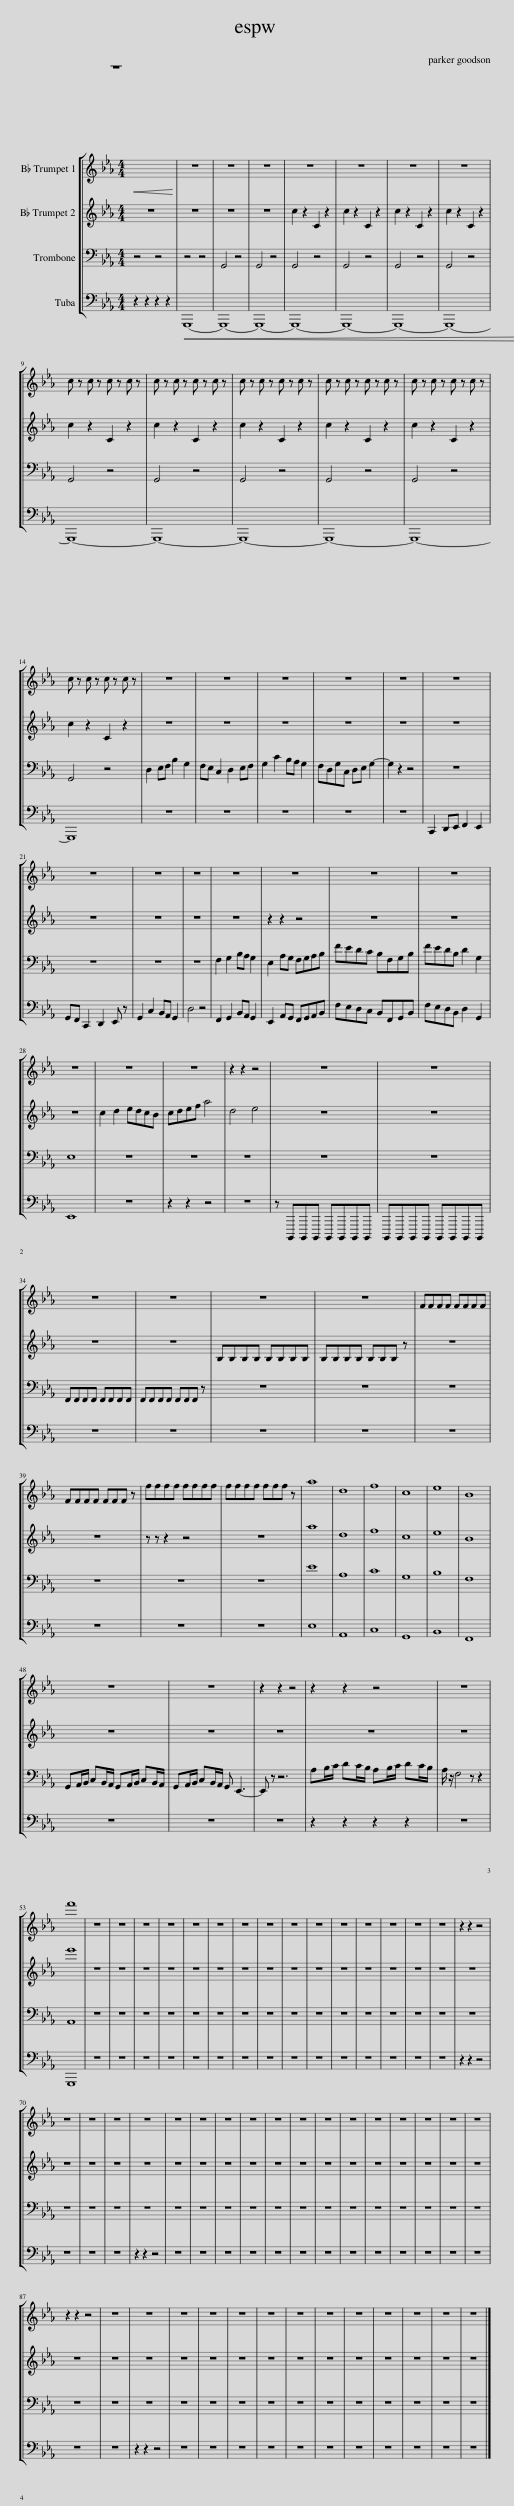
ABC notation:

X:1
%%score [ 1 2 3 4 ]
L:1/8
M:4/4
I:linebreak $
K:Eb
V:1 treble transpose=-2
V:2 treble transpose=-2
V:3 bass
V:4 bass
V:1
[K:Eb]!<(! z8!<)! | z8 | z8 | z8 | z8 | %5
 z8 | z8 | z8 |$ d z d z d z d z | d z d z d z d z | %10
 d z d z d z d z | d z d z d z d z | d z d z d z d z |$ d z d z d z d z | z8 | %15
 z8 | z8 | z8 | z8 | z8 |$ %20
 z8 | z8 | z8 | z8 | z8 | %25
 z8 | z8 |$ z8 | z8 | z8 | %30
 z2 z2 z4 | z8 | z8 |$ z8 | z8 | %35
 z8 | z8 | GGGG GGGG |$ GGGG GGG z | gggg gggg | %40
 gggg ggg z | b8 | =e8 | g8 | d8 | %45
 f8 | c8 |$ z8 | z8 | z2 z2 z4 | %50
 z2 z2 z4 | z8 |$ g'8 | z8 | z8 | %55
 z8 | z8 | z8 | z8 | z8 | %60
 z8 | z8 | z8 | z8 | z8 | %65
 z8 | z8 | z8 | z2 z2 z4 |$ z8 | %70
 z8 | z8 | z8 | z8 | z8 | %75
 z8 | z8 | z8 | z8 | z8 | %80
 z8 | z8 | z8 | z8 | z8 | %85
 z8 |$ z2 z2 z4 | z8 | z8 | z8 | %90
 z8 | z8 | z8 | z8 | z8 | %95
 z8 | z8 | z8 | z8 | z8 |] %100
V:2
[K:Eb] z8 | z8 | z8 | z8 | d2 z2 D2 z2 | %5
 d2 z2 D2 z2 | d2 z2 D2 z2 | d2 z2 D2 z2 |$ d2 z2 D2 z2 | d2 z2 D2 z2 | %10
 d2 z2 D2 z2 | d2 z2 D2 z2 | d2 z2 D2 z2 |$ d2 z2 D2 z2 | z8 | %15
 z8 | z8 | z8 | z8 | z8 |$ %20
 z8 | z8 | z8 | z8 | z2 z2 z4 | %25
 z8 | z8 |$ z8 | d2 =e2 fedc | d=efg b4 | %30
 =e4 f4 | z8 | z8 |$ z8 | z8 | %35
 CCCC CCCC | CCCC CCC z | z8 |$ z8 | z z z2 z4 | %40
 z8 | b8 | =e8 | g8 | d8 | %45
 f8 | c8 |$ z8 | z8 | z8 | %50
 z8 | z8 |$ f'8 | z8 | z8 | %55
 z8 | z8 | z8 | z8 | z8 | %60
 z8 | z8 | z8 | z8 | z8 | %65
 z8 | z8 | z8 | z8 |$ z8 | %70
 z8 | z8 | z8 | z8 | z8 | %75
 z8 | z8 | z8 | z8 | z8 | %80
 z8 | z8 | z8 | z8 | z8 | %85
 z8 |$ z8 | z8 | z8 | z8 | %90
 z8 | z8 | z8 | z8 | z8 | %95
 z8 | z8 | z8 | z8 | z8 |] %100
V:3
 z4 z4 | z4 z4 | G,,4 z4 | G,,4 z4 | G,,4 z4 | %5
 G,,4 z4 | G,,4 z4 | G,,4 z4 |$ G,,4 z4 | G,,4 z4 | %10
 G,,4 z4 | G,,4 z4 | G,,4 z4 |$ G,,4 z4 | D,2 E,F, B,2 G,2 | %15
 F,E, C,2 D,2 E,F, | G,2 C2 B,A, G,2 | F,D,G,C, D,E, G,2- | G,2 z2 z4 | z8 |$ %20
 z8 | z8 | z8 | F,2 G,2 B,A, G,2 | E,2 A,G, F,G,A,B, | %25
 FEDC B,F,G,B, | FEDB, D2 G,2 |$ E,8 | z8 | z8 | %30
 z8 | z8 | z8 |$ F,,F,,F,,F,, F,,F,,F,,F,, | F,,F,,F,,F,, F,,F,,F,, z | %35
 z8 | z8 | z8 |$ z8 | z8 | %40
 z8 | E8 | A,8 | C8 | G,8 | %45
 B,8 | F,8 |$ G,,A,,/B,,/ C,B,,/A,,/ G,,A,,/B,,/ C,B,,/A,,/ | G,,A,,/B,,/ C,B,,/A,,/ G,, E,,3- | E,, z z6 | %50
 A,B,/C/ DC/B,/ A,B,/C/ DC/B,/ | A,/ z/ F,4 z z2 |$ A,,8 | z8 | z8 | %55
 z8 | z8 | z8 | z8 | z8 | %60
 z8 | z8 | z8 | z8 | z8 | %65
 z8 | z8 | z8 | z8 |$ z8 | %70
 z8 | z8 | z8 | z8 | z8 | %75
 z8 | z8 | z8 | z8 | z8 | %80
 z8 | z8 | z8 | z8 | z8 | %85
 z8 |$ z8 | z8 | z8 | z8 | %90
 z8 | z8 | z8 | z8 | z8 | %95
 z8 | z8 | z8 | z8 | z8 |] %100
V:4
 z2 z2 z2 z2 |!<(! G,,,8-!<)! | G,,,8- | G,,,8- | G,,,8- | %5
 G,,,8- | G,,,8- | G,,,8- |$ G,,,8- | G,,,8- | %10
 G,,,8- | G,,,8- | G,,,8- |$ G,,,8 | z8 | %15
 z8 | z8 | z8 | z8 | C,,2 D,,E,, F,,2 E,,2 |$ %20
 G,,F,, C,,2 D,,2 E,, z | G,,2 C,2 B,,A,, G,,2 | D,4 z4 | F,,2 G,,2 B,,A,, G,,2 | E,,2 A,,G,, F,,G,,A,,B,, | %25
 F,E,D,C, B,,F,,G,,B,, | F,E,D,B,, D,2 G,,2 |$ E,,8 | z8 | z2 z2 z4 | %30
 z8 | z B,,,,B,,,,B,,,, B,,,,B,,,,B,,,,B,,,, | B,,,,B,,,,B,,,,B,,,, B,,,,B,,,,B,,,,B,,,, |$ z8 | z8 | %35
 z8 | z8 | z8 |$ z8 | z8 | %40
 z8 | E,8 | A,,8 | C,8 | G,,8 | %45
 B,,8 | F,,8 |$ z8 | z8 | z8 | %50
 z2 z2 z2 z2 | z8 |$ G,,,8 | z8 | z8 | %55
 z8 | z8 | z8 | z8 | z8 | %60
 z8 | z8 | z8 | z8 | z8 | %65
 z8 | z8 | z8 | z2 z2 z4 |$ z8 | %70
 z8 | z8 | z2 z2 z4 | z8 | z8 | %75
 z8 | z8 | z8 | z8 | z8 | %80
 z8 | z8 | z8 | z8 | z8 | %85
 z8 |$ z8 | z8 | z2 z2 z4 | z8 | %90
 z8 | z8 | z8 | z8 | z8 | %95
 z8 | z8 | z8 | z8 | z8 |] %100
